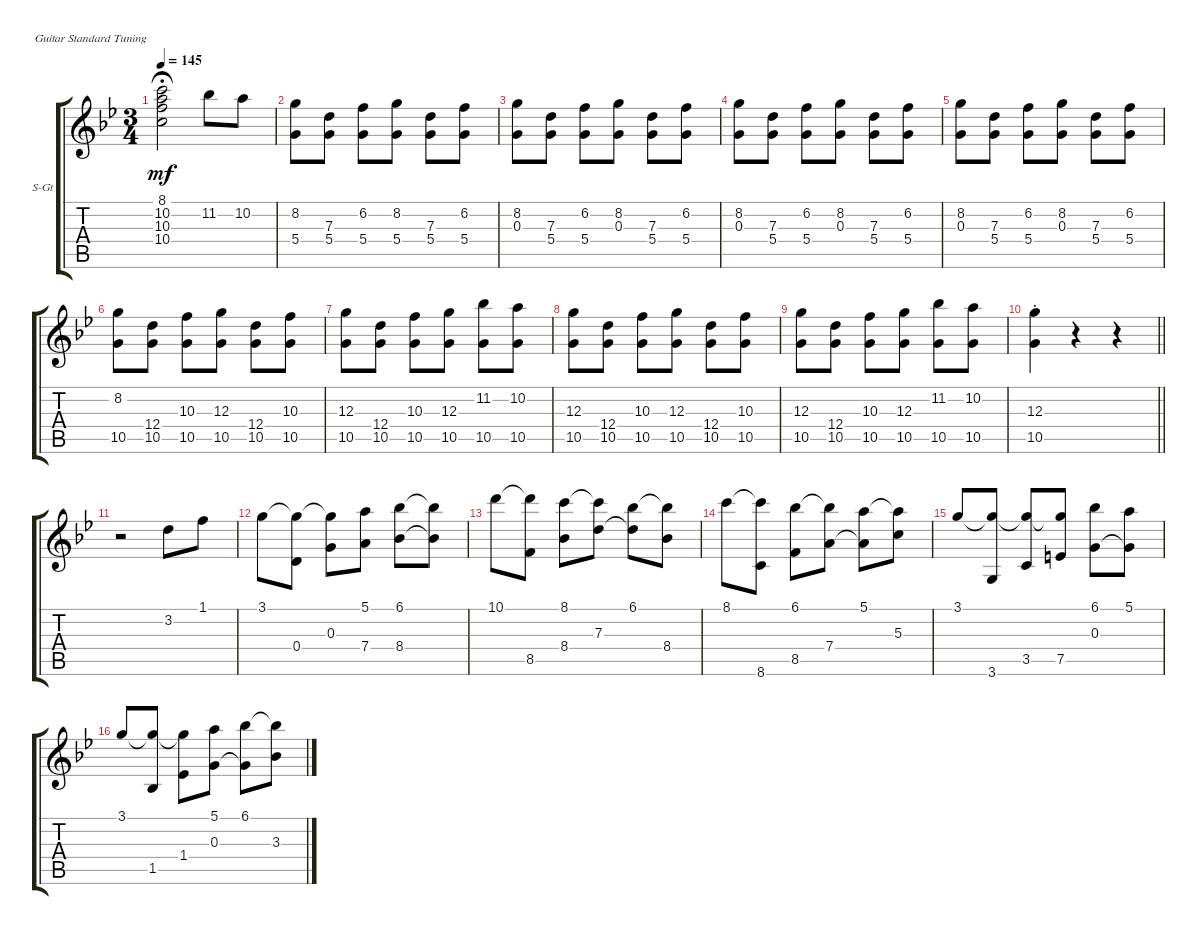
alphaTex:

\defaultSystemsLayout 4
\bracketExtendMode groupsimilarinstruments
\firstSystemTrackNameOrientation horizontal
\otherSystemsTrackNameOrientation horizontal
\track ("Steel Guitar" "S-Gt") {solo instrument acousticguitarsteel}
\staff {score tabs}
\tuning (E4 B3 G3 D3 A2 E2)
\ts (3 4)
\tempo 145
\clef g2
\ks bb
(10.4 10.3 10.2 8.1).2{dy mf fermata (medium 0.52)} 11.2.8 10.2.8 |
(8.2 5.4).8 (7.3 5.4).8 (6.2 5.4).8 (8.2 5.4).8 (7.3 5.4).8 (6.2 5.4).8 |
(8.2 0.3).8 (7.3 5.4).8 (6.2 5.4).8 (8.2 0.3).8 (7.3 5.4).8 (6.2 5.4).8 |
(8.2 0.3).8 (7.3 5.4).8 (6.2 5.4).8 (8.2 0.3).8 (7.3 5.4).8 (6.2 5.4).8 |
(8.2 0.3).8 (7.3 5.4).8 (6.2 5.4).8 (8.2 0.3).8 (7.3 5.4).8 (6.2 5.4).8 |
(8.2 10.5).8 (12.4 10.5).8 (10.3 10.5).8 (12.3 10.5).8 (12.4 10.5).8 (10.3 10.5).8 |
(12.3 10.5).8 (12.4 10.5).8 (10.3 10.5).8 (12.3 10.5).8 (11.2 10.5).8 (10.2 10.5).8 |
(12.3 10.5).8 (12.4 10.5).8 (10.3 10.5).8 (12.3 10.5).8 (12.4 10.5).8 (10.3 10.5).8 |
(12.3 10.5).8 (12.4 10.5).8 (10.3 10.5).8 (12.3 10.5).8 (11.2 10.5).8 (10.2 10.5).8 |
\barLineRight lightlight
(12.3{st} 10.5).4 r.4 r.4 |
r.2 3.2.8 1.1.8 |
3.1.8 (0.4 3.1{t}).8 (0.3 3.1{t}).8 (7.4 5.1).8 (8.4 6.1).8 (6.1{t} 8.4{t}).8 |
10.1.8 (8.5 10.1{t}).8 (8.4 8.1).8 (7.3 8.1{t}).8 (7.3{t} 6.1).8 (8.4 6.1{t}).8 |
8.1.8 (8.6 8.1{t}).8 (8.5 6.1).8 (7.4 6.1{t}).8 (7.4{t} 5.1).8 (5.3 5.1{t}).8 |
3.1.8 (3.6 3.1{t}).8 (3.5 3.1{t}).8 (7.5 3.1{t}).8 (0.3 6.1).8 (5.1 0.3{t}).8 |
3.1.8 (1.5 3.1{t}).8 (1.4 3.1{t}).8 (0.3 5.1).8 (0.3{t} 6.1).8 (3.3 6.1{t}).8
